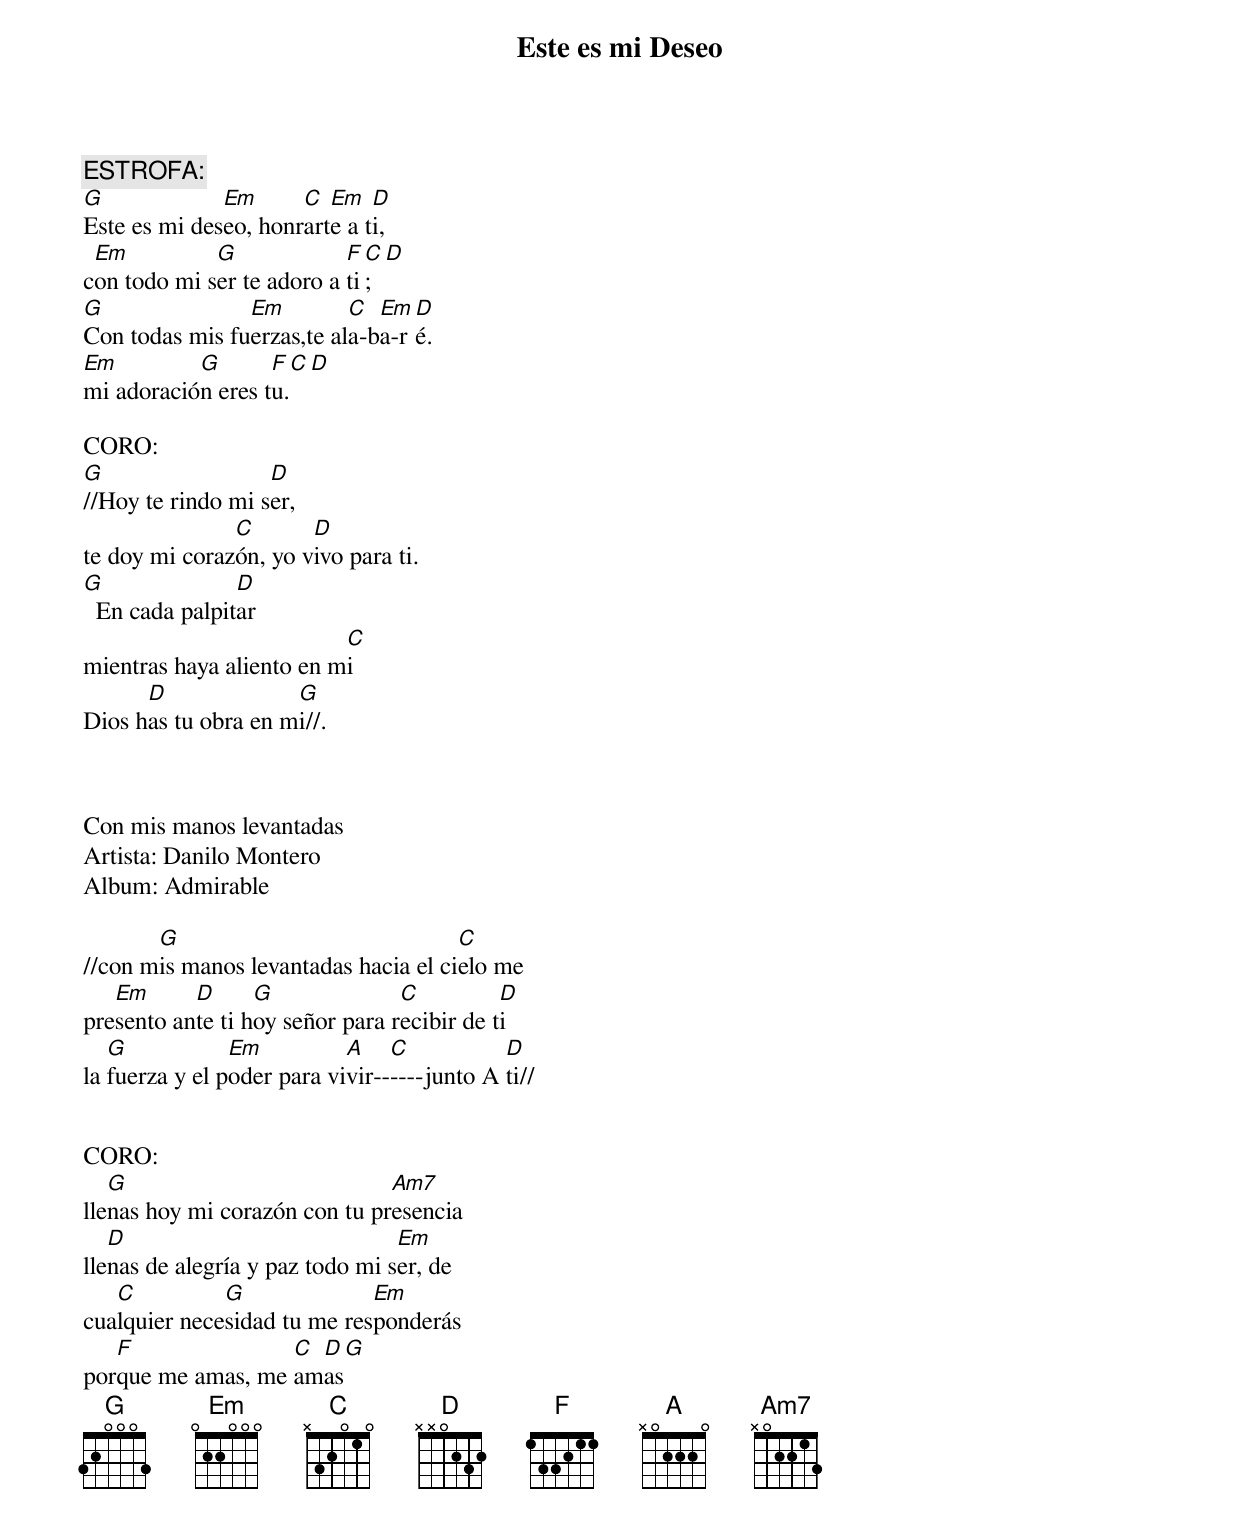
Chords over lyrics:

Este es mi Deseo

ESTROFA:
G             Em      C  Em   D
Este es mi deseo, honrarte a ti,
 Em          G             F C D
con todo mi ser te adoro a ti;
G               Em         C  Em D
Con todas mis fuerzas,te ala-ba-ré.
Em         G       F C D
mi adoración eres tu.

CORO:
G                  D
//Hoy te rindo mi ser,
               C       D
te doy mi corazón, yo vivo para ti.
G               D
  En cada palpitar
                          C
mientras haya aliento en mi
      D              G
Dios has tu obra en mi//.



Con mis manos levantadas
Artista: Danilo Montero
Album: Admirable

       G                              C
//con mis manos levantadas hacia el cielo me
   Em      D      G              C          D
presento ante ti hoy señor para recibir de ti
   G            Em          A    C           D
la fuerza y el poder para vivir------junto A ti//


CORO:
   G                           Am7
llenas hoy mi corazón con tu presencia
   D                             Em
llenas de alegría y paz todo mi ser, de
   C          G              Em
cualquier necesidad tu me responderás
   F               C D  G
porque me amas, me amas
